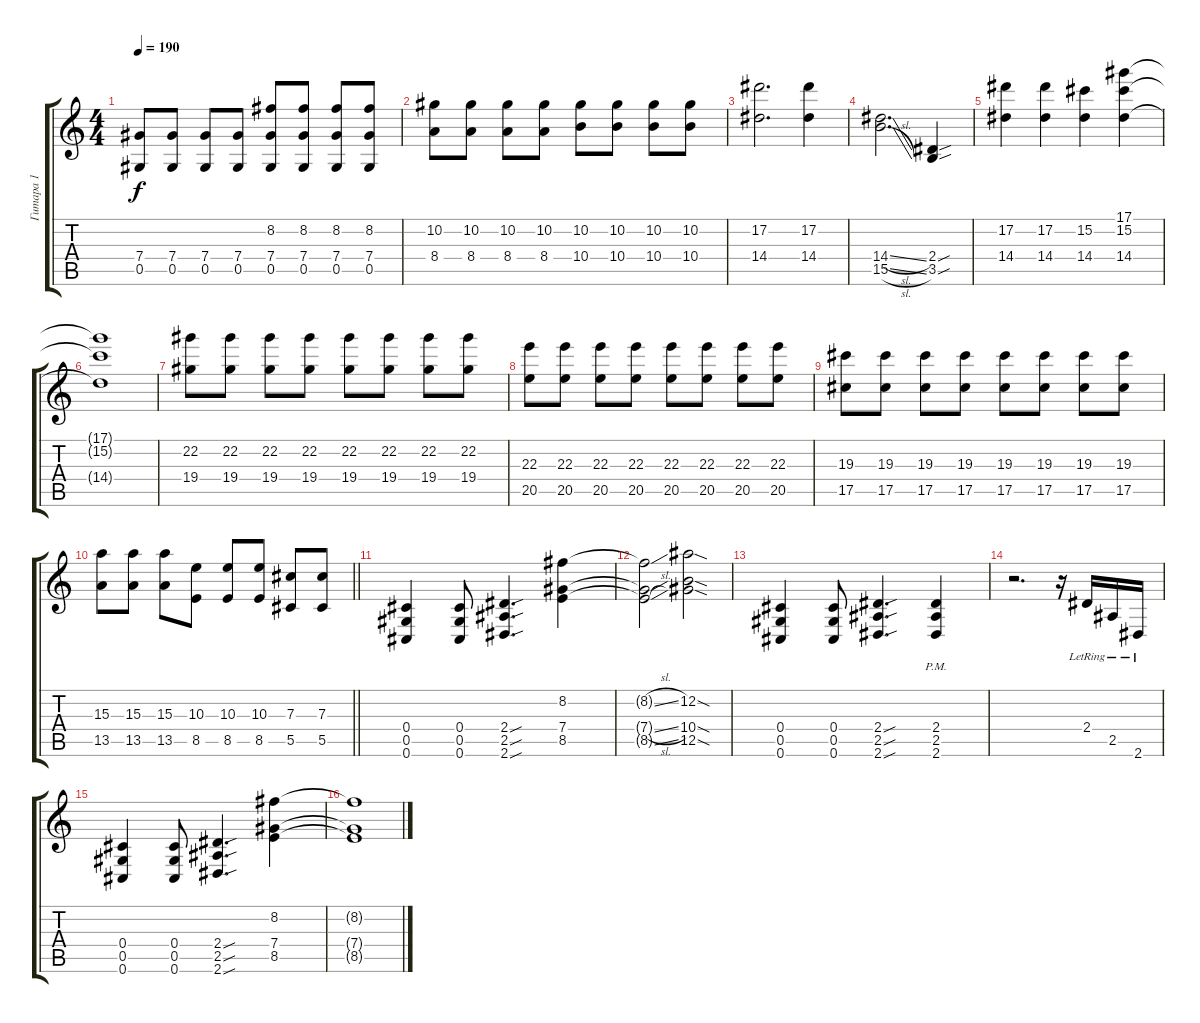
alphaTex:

\track ("Гитара 1" "Гитара 1") {instrument distortionguitar}
\staff {score tabs}
\tuning (Eb4 Bb3 Gb3 Db3 Ab2 Db2) {hide}
\ts (4 4)
\tempo 190
\clef g2
\ks c
(7.4 0.5).8{dy f} (7.4 0.5).8 (7.4 0.5).8 (7.4 0.5).8 (8.2 7.4 0.5).8 (8.2 7.4 0.5).8 (8.2 7.4 0.5).8 (8.2 7.4 0.5).8 |
(10.2 8.4).8 (10.2 8.4).8 (10.2 8.4).8 (10.2 8.4).8 (10.2 10.4).8 (10.2 10.4).8 (10.2 10.4).8 (10.2 10.4).8 |
(17.2 14.4).2{d} (17.2 14.4).4 |
(14.4{sl} 15.5{sl}).2{d} (2.4{sou} 3.5{sou}).4 |
(17.2 14.4).4 (17.2 14.4).4 (15.2 14.4).4 (17.1 15.2 14.4).4 |
(17.1{t} 15.2{t} 14.4{t}).1 |
(22.2 19.4).8 (22.2 19.4).8 (22.2 19.4).8 (22.2 19.4).8 (22.2 19.4).8 (22.2 19.4).8 (22.2 19.4).8 (22.2 19.4).8 |
(22.3 20.5).8 (22.3 20.5).8 (22.3 20.5).8 (22.3 20.5).8 (22.3 20.5).8 (22.3 20.5).8 (22.3 20.5).8 (22.3 20.5).8 |
(19.3 17.5).8 (19.3 17.5).8 (19.3 17.5).8 (19.3 17.5).8 (19.3 17.5).8 (19.3 17.5).8 (19.3 17.5).8 (19.3 17.5).8 |
\barLineRight lightlight
(15.3 13.5).8 (15.3 13.5).8 (15.3 13.5).8 (10.3 8.5).8 (10.3 8.5).8 (10.3 8.5).8 (7.3 5.5).8 (7.3 5.5).8 |
\section ("" "")
(0.4 0.5 0.6).4 (0.4 0.5 0.6).8 (2.4{sou} 2.5{sou} 2.6{sou}).4{d} (8.2 7.4 8.5).4 |
(8.2{sl t} 7.4{sl t} 8.5{sl t}).2 (12.2{sod} 10.4{sod} 12.5{sod}).2 |
(0.4 0.5 0.6).4 (0.4 0.5 0.6).8 (2.4{sou} 2.5{sou} 2.6{sou}).4{d} (2.4{pm} 2.5{pm} 2.6{pm}).4 |
r.2{d} r.16 2.4{lr}.16 2.5{lr}.16 2.6{lr}.16 |
(0.4 0.5 0.6).4 (0.4 0.5 0.6).8 (2.4{sou} 2.5{sou} 2.6{sou}).4{d} (8.2 7.4 8.5).4 |
(8.2{t} 7.4{t} 8.5{t}).1
